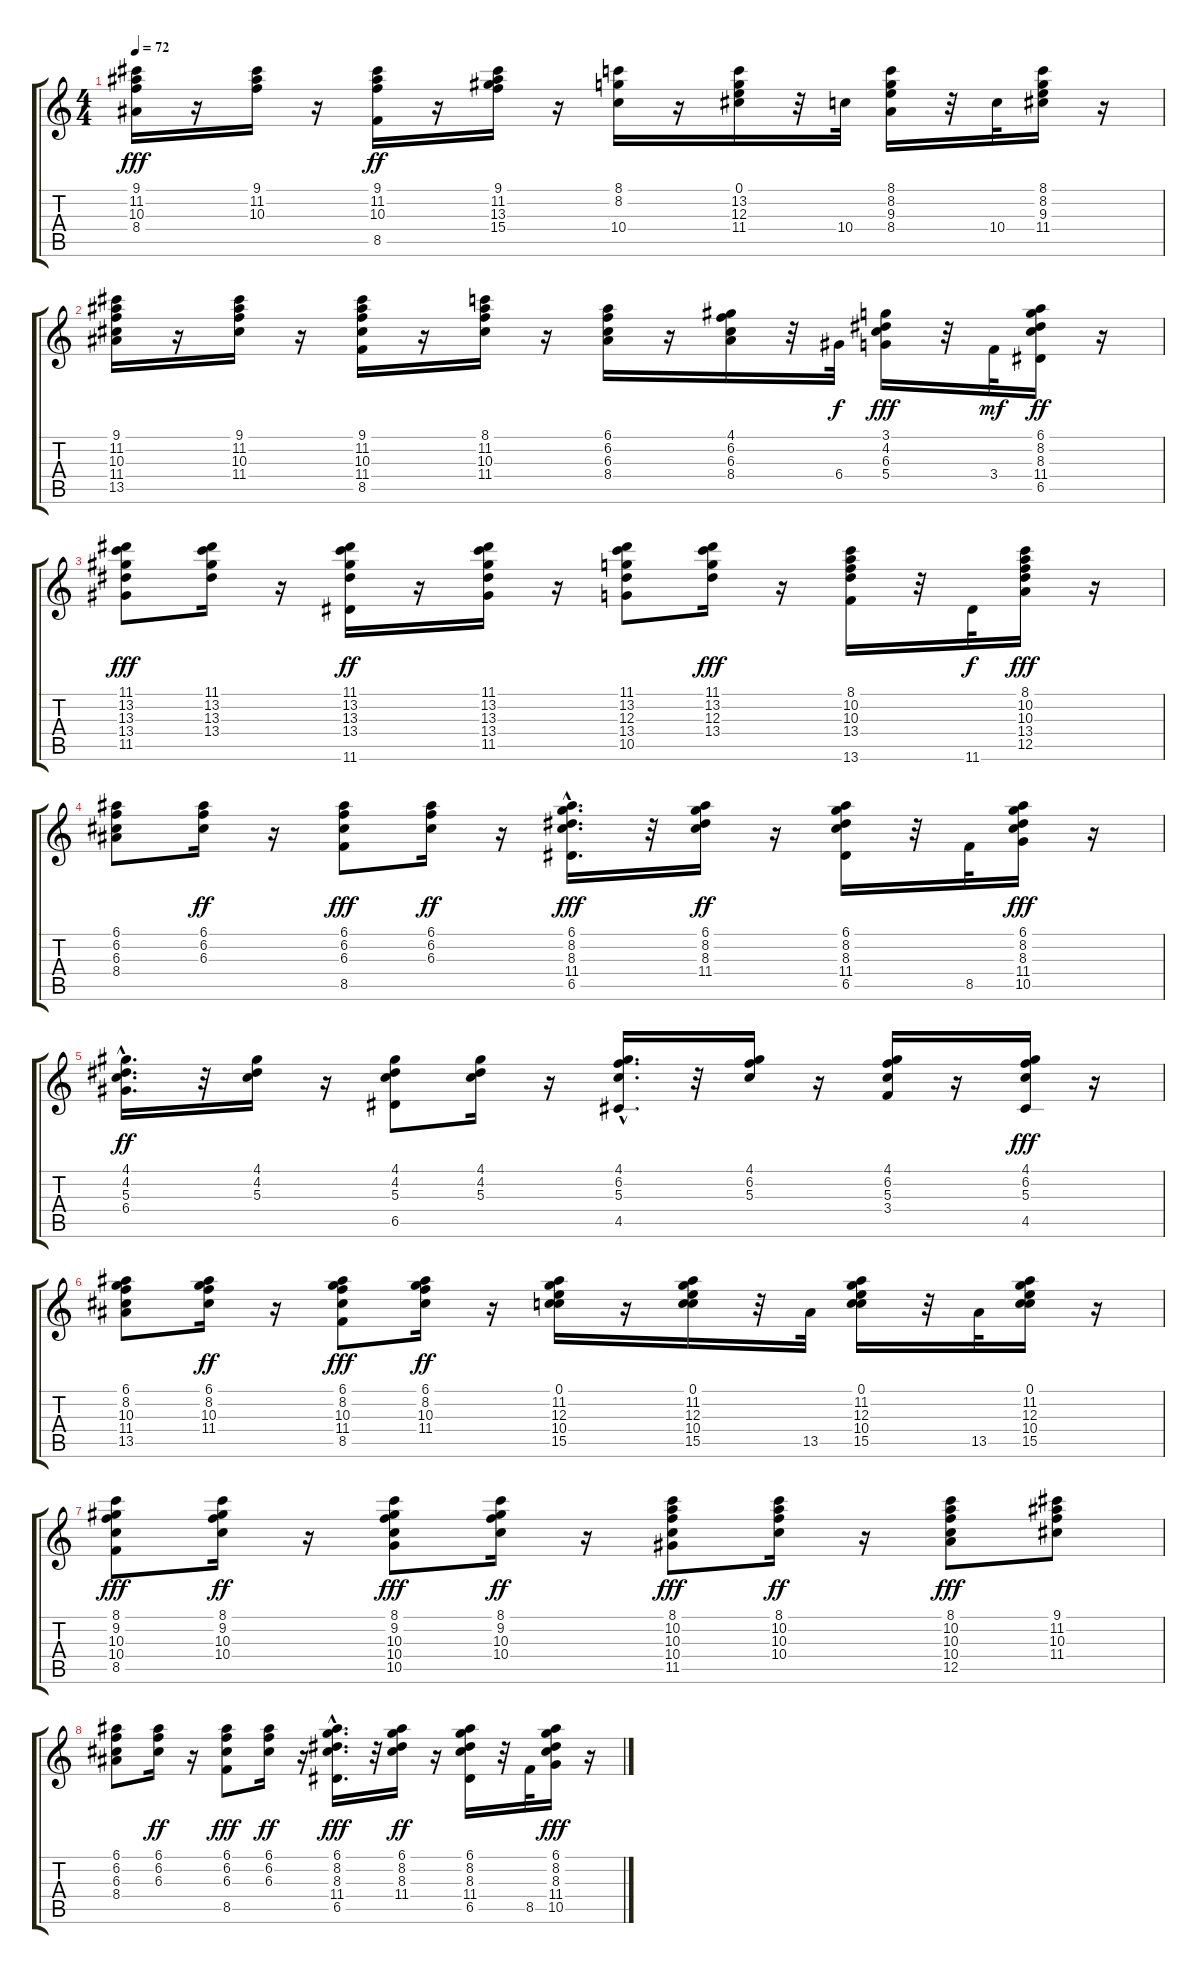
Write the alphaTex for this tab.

\track "" {instrument acousticguitarnylon}
\staff {score tabs}
\tuning (E4 B3 G3 D3 A2 E2) {hide}
\ts (4 4)
\tempo 72
\clef g2
\ks c
(9.1 11.2 10.3 8.4).16{dy fff} r.16 (9.1 11.2 10.3).16 r.16 (9.1 11.2 10.3 8.5).16{dy ff} r.16 (9.1 11.2 13.3 15.4).16 r.16 (8.1 8.2 10.4).16 r.16 (0.1 13.2 12.3 11.4).16 r.32 10.4.32 (8.1 8.2 9.3 8.4).16 r.32 10.4.32 (8.1 8.2 9.3 11.4).16 r.16 |
(9.1 11.2 10.3 11.4 13.5).16 r.16 (9.1 11.2 10.3 11.4).16 r.16 (9.1 11.2 10.3 11.4 8.5).16 r.16 (8.1 11.2 10.3 11.4).16 r.16 (6.1 6.2 6.3 8.4).16 r.16 (4.1 6.2 6.3 8.4).16 r.32 6.4.32{dy f} (3.1 4.2 6.3 5.4).16{dy fff} r.32 3.4.32{dy mf} (6.1 8.2 8.3 11.4 6.5).16{dy ff} r.16 |
(11.1 13.2 13.3 13.4 11.5).8{dy fff} (11.1 13.2 13.3 13.4).16 r.16 (11.1 13.2 13.3 13.4 11.6).16{dy ff} r.16 (11.1 13.2 13.3 13.4 11.5).16 r.16 (11.1 13.2 12.3 13.4 10.5).8 (11.1 13.2 12.3 13.4).16{dy fff} r.16 (8.1 10.2 10.3 13.4 13.6).16 r.32 11.6.32{dy f} (8.1 10.2 10.3 13.4 12.5).16{dy fff} r.16 |
(6.1 6.2 6.3 8.4).8 (6.1 6.2 6.3).16{dy ff} r.16 (6.1 6.2 6.3 8.5).8{dy fff} (6.1 6.2 6.3).16{dy ff} r.16 (6.1 8.2 8.3 11.4 6.5{hac}).16{d dy fff} r.32 (6.1 8.2 8.3 11.4).16{dy ff} r.16 (6.1 8.2 8.3 11.4 6.5).16 r.32 8.5.32 (6.1 8.2 8.3 11.4 10.5).16{dy fff} r.16 |
(4.1 4.2 5.3 6.4{hac}).16{d dy ff} r.32 (4.1 4.2 5.3).16 r.16 (4.1 4.2 5.3 6.5).8 (4.1 4.2 5.3).16 r.16 (4.1 6.2 5.3 4.5{hac}).16{d} r.32 (4.1 6.2 5.3).16 r.16 (4.1 6.2 5.3 3.4).16 r.16 (4.1 6.2 5.3 4.5).16{dy fff} r.16 |
(6.1 8.2 10.3 11.4 13.5).8 (6.1 8.2 10.3 11.4).16{dy ff} r.16 (6.1 8.2 10.3 11.4 8.5).8{dy fff} (6.1 8.2 10.3 11.4).16{dy ff} r.16 (0.1 11.2 12.3 10.4 15.5).16 r.16 (0.1 11.2 12.3 10.4 15.5).16 r.32 13.5.32 (0.1 11.2 12.3 10.4 15.5).16 r.32 13.5.32 (0.1 11.2 12.3 10.4 15.5).16 r.16 |
(8.1 9.2 10.3 10.4 8.5).8{dy fff} (8.1 9.2 10.3 10.4).16{dy ff} r.16 (8.1 9.2 10.3 10.4 10.5).8{dy fff} (8.1 9.2 10.3 10.4).16{dy ff} r.16 (8.1 10.2 10.3 10.4 11.5).8{dy fff} (8.1 10.2 10.3 10.4).16{dy ff} r.16 (8.1 10.2 10.3 10.4 12.5).8{dy fff} (9.1 11.2 10.3 11.4).8 |
(6.1 6.2 6.3 8.4).8 (6.1 6.2 6.3).16{dy ff} r.16 (6.1 6.2 6.3 8.5).8{dy fff} (6.1 6.2 6.3).16{dy ff} r.16 (6.1 8.2 8.3 11.4 6.5{hac}).16{d dy fff} r.32 (6.1 8.2 8.3 11.4).16{dy ff} r.16 (6.1 8.2 8.3 11.4 6.5).16 r.32 8.5.32 (6.1 8.2 8.3 11.4 10.5).16{dy fff} r.16
